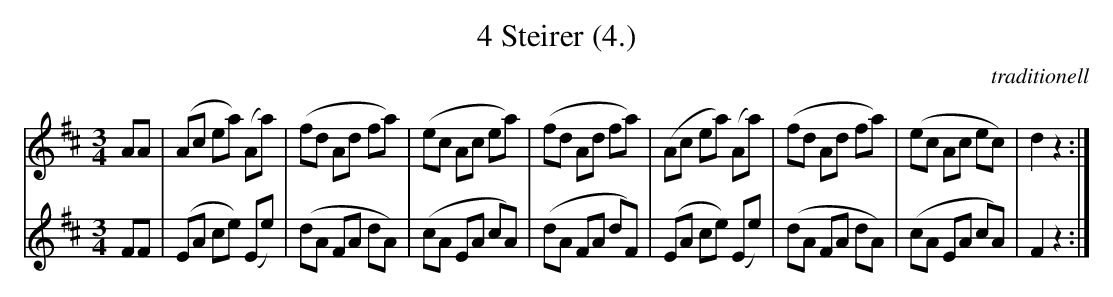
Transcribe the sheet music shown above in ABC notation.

X:1
T:4 Steirer (4.)
C:traditionell
M:3/4
L:1/8
K:D
V:1
AA |\
(Ac ea) (Aa) | (fd Ad fa) | (ec Ac ea) | (fd Ad fa) |\
(Ac ea) (Aa) | (fd Ad fa) | (ec Ac ec) | d2 z2 :|
V:2
FF |\
(EA ce) (Ee) | (dA FA dA) | (cA EA cA) | (dA FA dF) |\
(EA ce) (Ee) | (dA FA dA) | (cA EA cA) | F2 z2 :|
